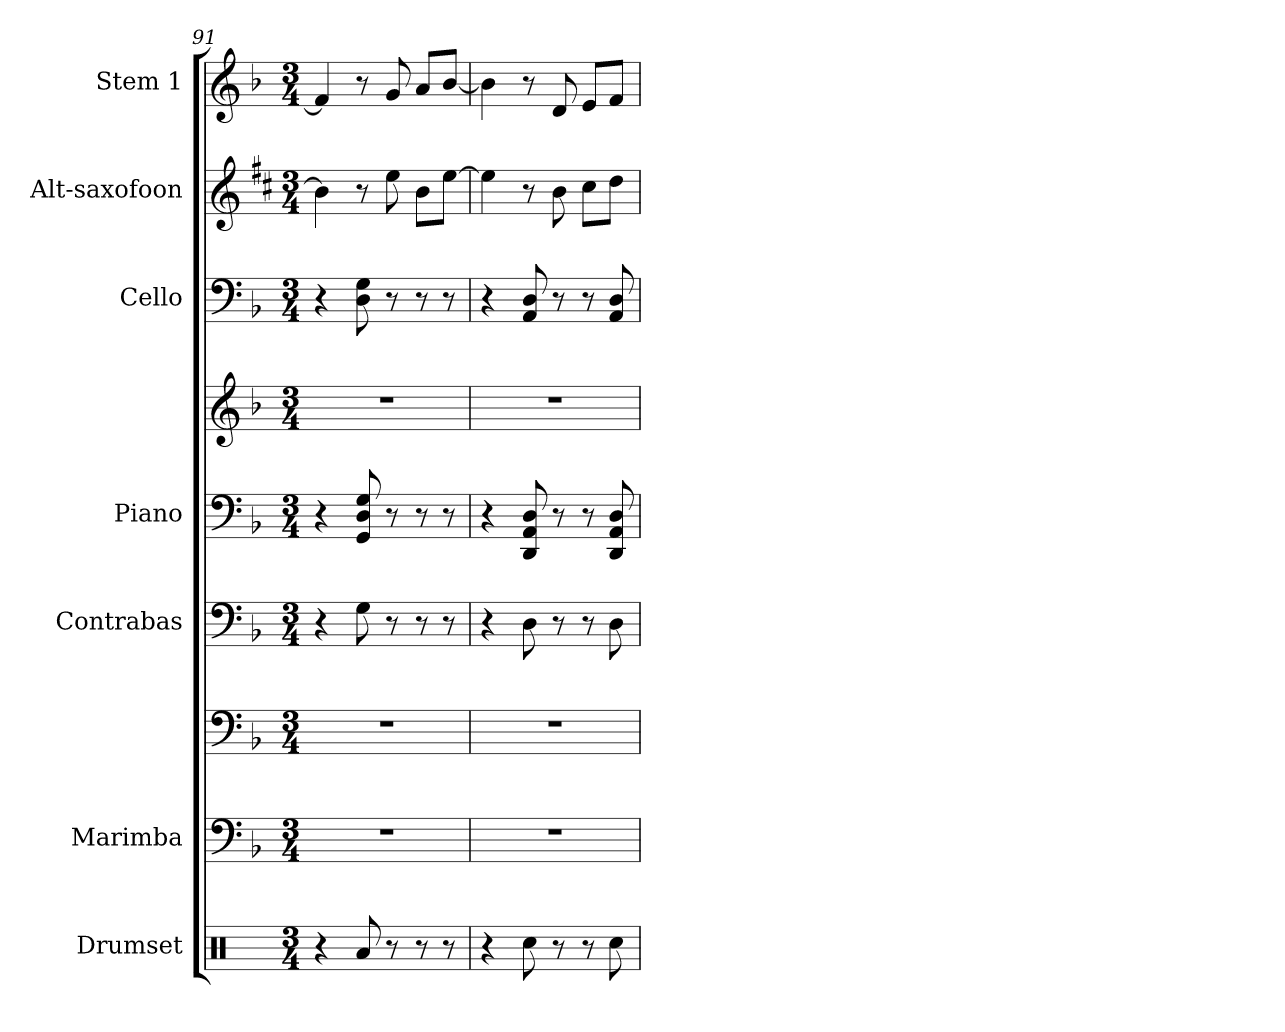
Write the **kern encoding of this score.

**kern	**kern	**kern	**kern	**kern	**kern	**kern	**kern	**kern
*part7	*part6	*part6	*part5	*part4	*part4	*part3	*part2	*part1
*staff9	*staff8	*staff7	*staff6	*staff5	*staff4	*staff3	*staff2	*staff1
*I"Drumset	*I"Marimba	*	*I"Contrabas	*I"Piano	*	*I"Cello	*I"Alt-saxofoon	*I"Stem 1
*I'D. set	*I'Mrm.	*	*I'Ca. Bs.	*I'Pno.	*	*	*I'A. Sax.	*I'Stm. 1
*clefX	*clefF4	*clefF4	*clefF4	*clefF4	*clefG2	*clefF4	*clefG2	*clefG2
*	*	*	*ITrd7c12	*	*	*	*ITrd5c9	*
*k[]	*k[b-]	*k[b-]	*k[b-]	*k[b-]	*k[b-]	*k[b-]	*k[b-]	*k[b-]
*M3/4	*M3/4	*M3/4	*M3/4	*M3/4	*M3/4	*M3/4	*M3/4	*M3/4
=91	=91	=91	=91	=91	=91	=91	=91	=91
4r	2.r	2.r	4r	4r	2.r	4r	4d\]	4f/]
8Ra/	.	.	8GG\	8GG/ 8D/ 8G/	.	8D\ 8G\	8r	8r
8r	.	.	8r	8r	.	8r	8g\	8g/
8r	.	.	8r	8r	.	8r	8d\L	8a/L
8r	.	.	8r	8r	.	8r	[8g\J	[8b-/J
!!LO:PB:g=z
=92	=92	=92	=92	=92	=92	=92	=92	=92
4r	2.r	2.r	4r	4r	2.r	4r	4g\]	4b-\]
8Rcc\	.	.	8DD\	8DD/ 8AA/ 8D/	.	8AA/ 8D/	8r	8r
8r	.	.	8r	8r	.	8r	8d\	8d/
8r	.	.	8r	8r	.	8r	8e\L	8e/L
8Rcc\	.	.	8DD\	8DD/ 8AA/ 8D/	.	8AA/ 8D/	8f\J	8f/J
=	=	=	=	=	=	=	=	=
*-	*-	*-	*-	*-	*-	*-	*-	*-
